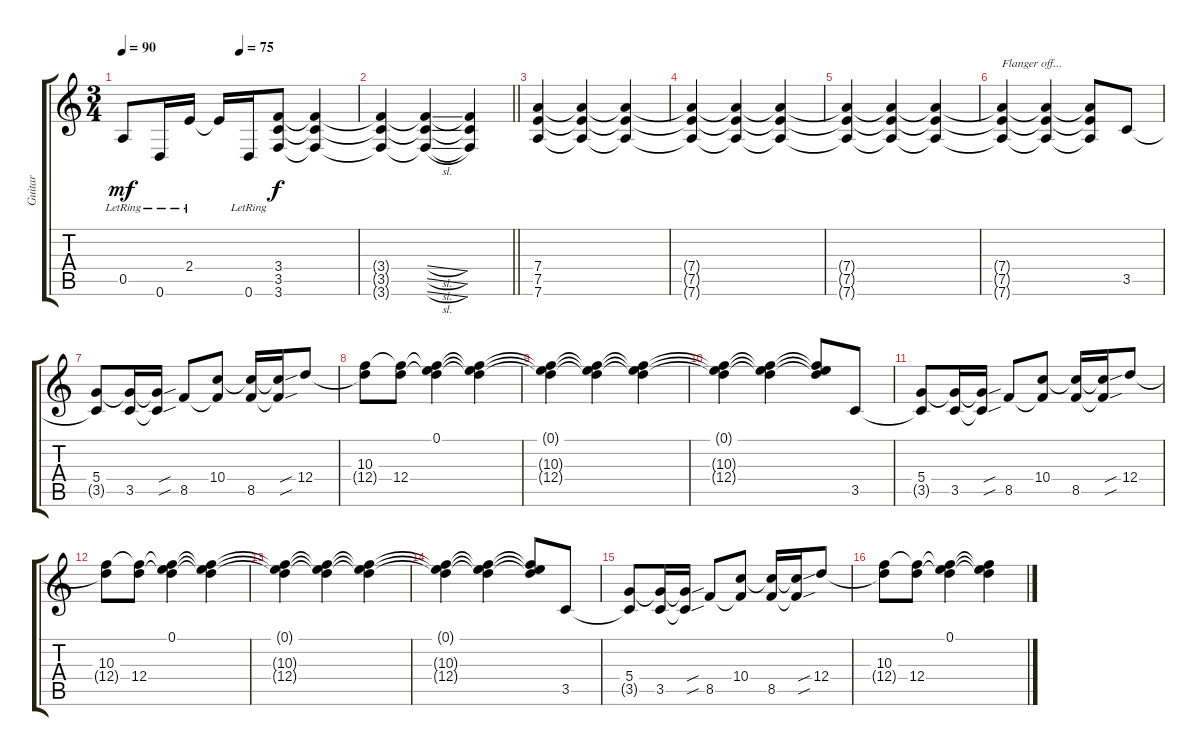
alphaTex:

\track ("Guitar" "Guitar") {instrument electricguitarclean}
\staff {score tabs}
\tuning (E4 B3 G3 D3 A2 D2) {hide}
\ts (3 4)
\tempo 90
\tempo (75 0.5)
\clef g2
\ks c
0.5{lr}.8{dy mf} 0.6{lr}.16 2.4{lr}.16 2.4{t}.16 0.6{lr}.16 (3.4 3.5 3.6).8{dy f} (3.4{t} 3.5{t} 3.6{t}).4 |
\barLineRight lightlight
(3.4{t} 3.5{t} 3.6{t}).4 (3.4{sl t} 3.5{sl t} 3.6{sl t}).4 (3.4{t} 3.5{t} 3.6{t}).4 |
\section ("" "")
(7.4 7.5 7.6).4 (7.4{t} 7.5{t} 7.6{t}).4 (7.4{t} 7.5{t} 7.6{t}).4 |
(7.4{t} 7.5{t} 7.6{t}).4 (7.4{t} 7.5{t} 7.6{t}).4 (7.4{t} 7.5{t} 7.6{t}).4 |
(7.4{t} 7.5{t} 7.6{t}).4 (7.4{t} 7.5{t} 7.6{t}).4 (7.4{t} 7.5{t} 7.6{t}).4 |
(7.4{t} 7.5{t} 7.6{t}).4{txt "Flanger off..."} (7.4{t} 7.5{t} 7.6{t}).4 (7.4{t} 7.5{t} 7.6{t}).8 3.5.8{instrument electricguitarclean} |
(5.4 3.5{t}).8 (5.4{t} 3.5).16 (5.4{sou t} 3.5{sou t}).16 8.5.8 (10.4 8.5{t}).8 (10.4{t} 8.5).16 (10.4{sou t} 8.5{sou t}).16 12.4.8 |
(10.3 12.4{t}).8 (10.3{t} 12.4).8 (0.1 10.3{t} 12.4{t}).4 (0.1{t} 10.3{t} 12.4{t}).4 |
(0.1{t} 10.3{t} 12.4{t}).4 (0.1{t} 10.3{t} 12.4{t}).4 (0.1{t} 10.3{t} 12.4{t}).4 |
(0.1{t} 10.3{t} 12.4{t}).4 (0.1{t} 10.3{t} 12.4{t}).4 (0.1{t} 10.3{t} 12.4{t}).8 3.5.8 |
(5.4 3.5{t}).8 (5.4{t} 3.5).16 (5.4{sou t} 3.5{sou t}).16 8.5.8 (10.4 8.5{t}).8 (10.4{t} 8.5).16 (10.4{sou t} 8.5{sou t}).16 12.4.8 |
(10.3 12.4{t}).8 (10.3{t} 12.4).8 (0.1 10.3{t} 12.4{t}).4 (0.1{t} 10.3{t} 12.4{t}).4 |
(0.1{t} 10.3{t} 12.4{t}).4 (0.1{t} 10.3{t} 12.4{t}).4 (0.1{t} 10.3{t} 12.4{t}).4 |
(0.1{t} 10.3{t} 12.4{t}).4 (0.1{t} 10.3{t} 12.4{t}).4 (0.1{t} 10.3{t} 12.4{t}).8 3.5.8 |
(5.4 3.5{t}).8 (5.4{t} 3.5).16 (5.4{sou t} 3.5{sou t}).16 8.5.8 (10.4 8.5{t}).8 (10.4{t} 8.5).16 (10.4{sou t} 8.5{sou t}).16 12.4.8 |
(10.3 12.4{t}).8 (10.3{t} 12.4).8 (0.1 10.3{t} 12.4{t}).4 (0.1{t} 10.3{t} 12.4{t}).4
